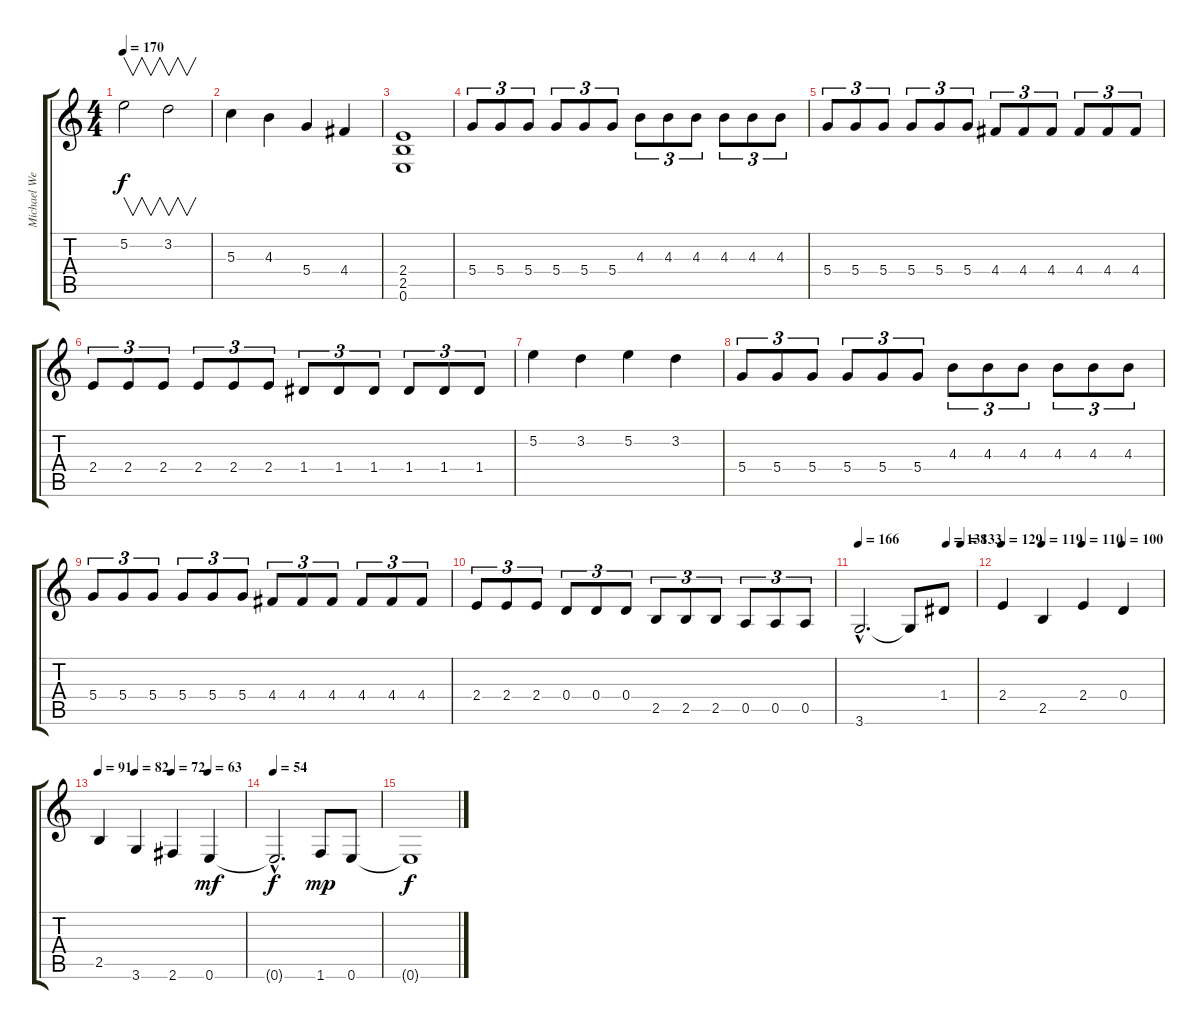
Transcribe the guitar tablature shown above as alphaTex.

\track ("Michael Weikath" "Michael We") {instrument distortionguitar}
\staff {score tabs}
\tuning (E4 B3 G3 D3 A2 E2) {hide}
\ts (4 4)
\tempo 170
\clef g2
\ks c
5.2.2{v dy f} 3.2.2{v} |
5.3.4 4.3.4 5.4.4 4.4.4 |
(2.4 2.5 0.6).1 |
5.4.8{tu (3 2) instrument electricguitarmuted} 5.4.8{tu (3 2)} 5.4.8{tu (3 2)} 5.4.8{tu (3 2)} 5.4.8{tu (3 2)} 5.4.8{tu (3 2)} 4.3.8{tu (3 2)} 4.3.8{tu (3 2)} 4.3.8{tu (3 2)} 4.3.8{tu (3 2)} 4.3.8{tu (3 2)} 4.3.8{tu (3 2)} |
5.4.8{tu (3 2)} 5.4.8{tu (3 2)} 5.4.8{tu (3 2)} 5.4.8{tu (3 2)} 5.4.8{tu (3 2)} 5.4.8{tu (3 2)} 4.4.8{tu (3 2)} 4.4.8{tu (3 2)} 4.4.8{tu (3 2)} 4.4.8{tu (3 2)} 4.4.8{tu (3 2)} 4.4.8{tu (3 2)} |
2.4.8{tu (3 2)} 2.4.8{tu (3 2)} 2.4.8{tu (3 2)} 2.4.8{tu (3 2)} 2.4.8{tu (3 2)} 2.4.8{tu (3 2)} 1.4.8{tu (3 2)} 1.4.8{tu (3 2)} 1.4.8{tu (3 2)} 1.4.8{tu (3 2)} 1.4.8{tu (3 2)} 1.4.8{tu (3 2)} |
5.2.4{instrument distortionguitar} 3.2.4 5.2.4 3.2.4 |
5.4.8{tu (3 2) instrument electricguitarmuted} 5.4.8{tu (3 2)} 5.4.8{tu (3 2)} 5.4.8{tu (3 2)} 5.4.8{tu (3 2)} 5.4.8{tu (3 2)} 4.3.8{tu (3 2)} 4.3.8{tu (3 2)} 4.3.8{tu (3 2)} 4.3.8{tu (3 2)} 4.3.8{tu (3 2)} 4.3.8{tu (3 2)} |
5.4.8{tu (3 2)} 5.4.8{tu (3 2)} 5.4.8{tu (3 2)} 5.4.8{tu (3 2)} 5.4.8{tu (3 2)} 5.4.8{tu (3 2)} 4.4.8{tu (3 2)} 4.4.8{tu (3 2)} 4.4.8{tu (3 2)} 4.4.8{tu (3 2)} 4.4.8{tu (3 2)} 4.4.8{tu (3 2)} |
2.4.8{tu (3 2)} 2.4.8{tu (3 2)} 2.4.8{tu (3 2)} 0.4.8{tu (3 2)} 0.4.8{tu (3 2)} 0.4.8{tu (3 2)} 2.5.8{tu (3 2)} 2.5.8{tu (3 2)} 2.5.8{tu (3 2)} 0.5.8{tu (3 2)} 0.5.8{tu (3 2)} 0.5.8{tu (3 2)} |
\tempo 166
\tempo (138 0.75)
\tempo (133 0.875)
3.6{hac}.2{d volume 13 instrument distortionguitar} 3.6{t}.8 1.4.8 |
\tempo 129
\tempo (119 0.25)
\tempo (110 0.5)
\tempo (100 0.75)
2.4.4{volume 13} 2.5.4{volume 12} 2.4.4{volume 12} 0.4.4{volume 12} |
\tempo 91
\tempo (82 0.25)
\tempo (72 0.5)
\tempo (63 0.75)
2.5.4{volume 12} 3.6.4{volume 11} 2.6.4{volume 11} 0.6.4{dy mf volume 11} |
\tempo 54
0.6{hac t}.2{d dy f} 1.6.8{dy mp volume 10} 0.6.8{volume 10} |
0.6{t}.1{dy f}
